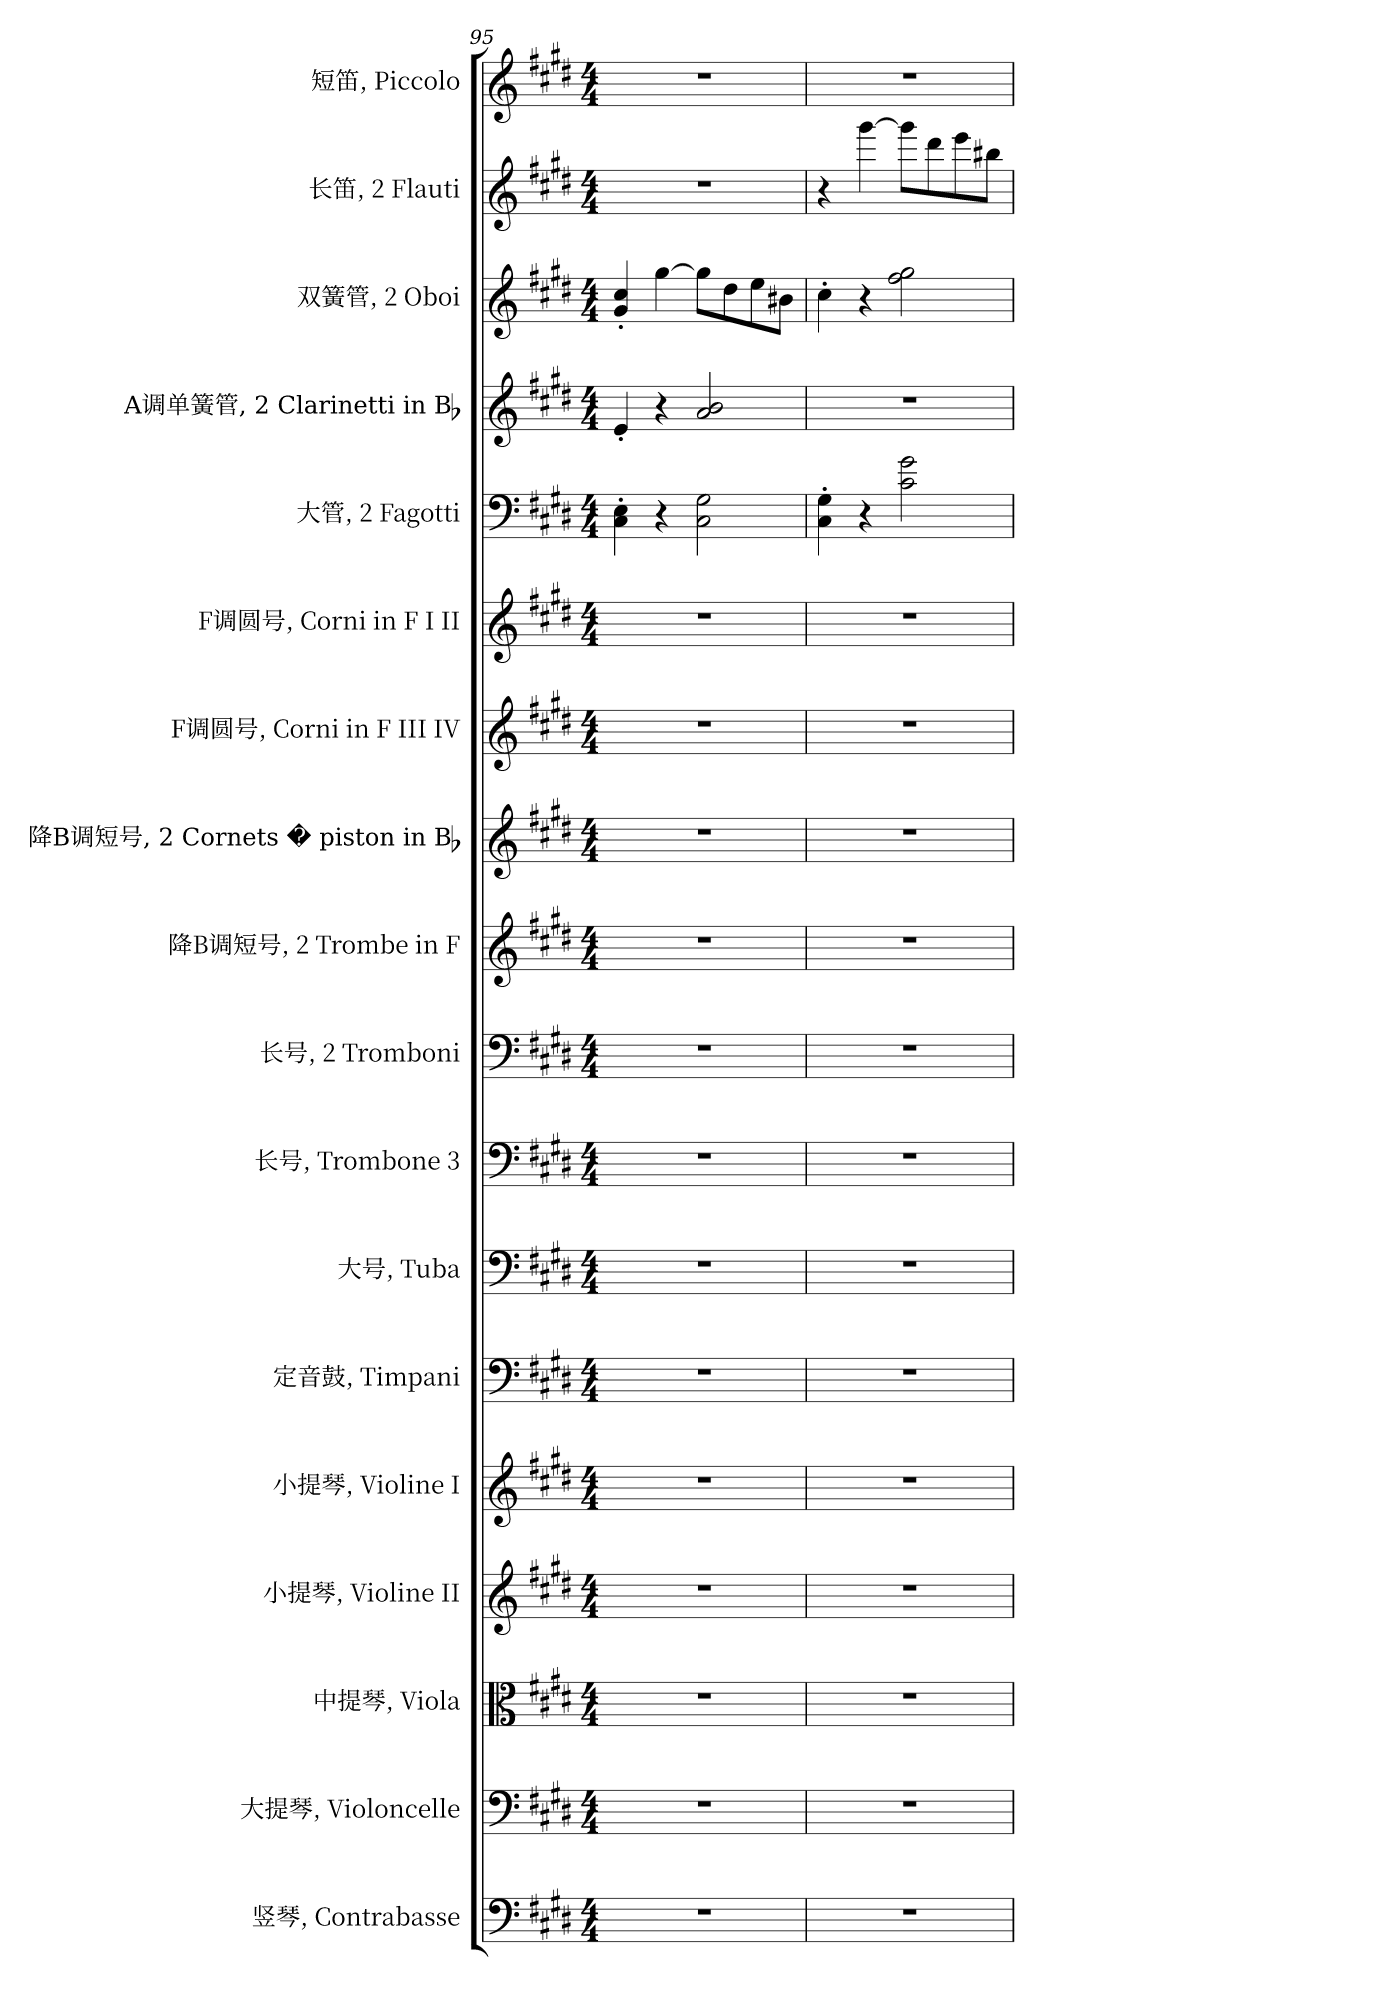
**kern	**kern	**kern	**kern	**kern	**kern	**kern	**kern	**kern	**kern	**kern	**kern	**kern	**kern	**kern	**kern	**kern	**kern
*part18	*part17	*part16	*part15	*part14	*part13	*part12	*part11	*part10	*part9	*part8	*part7	*part6	*part5	*part4	*part3	*part2	*part1
*staff18	*staff17	*staff16	*staff15	*staff14	*staff13	*staff12	*staff11	*staff10	*staff9	*staff8	*staff7	*staff6	*staff5	*staff4	*staff3	*staff2	*staff1
*I"竖琴, Contrabasse	*I"大提琴, Violoncelle	*I"中提琴, Viola	*I"小提琴, Violine II	*I"小提琴, Violine I	*I"定音鼓, Timpani	*I"大号, Tuba	*I"长号, Trombone 3	*I"长号, 2 Tromboni	*I"降B调短号, 2 Trombe in F	*I"降B调短号, 2 Cornets � piston in Bb	*I"F调圆号, Corni in F III IV	*I"F调圆号, Corni in F I II	*I"大管, 2 Fagotti	*I"A调单簧管, 2 Clarinetti in Bb	*I"双簧管, 2 Oboi	*I"长笛, 2 Flauti	*I"短笛, Piccolo
*	*I'Vc.	*I'Vla.	*I'Vln.	*I'Vln.	*I'Timp.	*I'Tba.	*I'Tbn.	*I'Tbn.	*	*I'B♭ Cnt.	*	*	*	*I'A Cl.	*I'Ob.	*I'Fl.	*I'Picc.
*clefF4	*clefF4	*clefC3	*clefG2	*clefG2	*clefF4	*clefF4	*clefF4	*clefF4	*clefG2	*clefG2	*clefG2	*clefG2	*clefF4	*clefG2	*clefG2	*clefG2	*clefG2
*	*	*	*	*	*	*	*	*	*ITrd1c2	*ITrd1c2	*ITrd4c7	*ITrd4c7	*	*ITrd2c3	*	*	*ITrd-7c-12
*k[f#c#g#d#]	*k[f#c#g#d#]	*k[f#c#g#d#]	*k[f#c#g#d#]	*k[f#c#g#d#]	*k[f#c#g#d#]	*k[f#c#g#d#]	*k[f#c#g#d#]	*k[f#c#g#d#]	*k[f#c#]	*k[f#c#]	*k[f#c#g#]	*k[f#c#g#]	*k[f#c#g#d#]	*k[f#c#g#d#a#e#b#]	*k[f#c#g#d#]	*k[f#c#g#d#]	*k[f#c#g#d#]
*M4/4	*M4/4	*M4/4	*M4/4	*M4/4	*M4/4	*M4/4	*M4/4	*M4/4	*M4/4	*M4/4	*M4/4	*M4/4	*M4/4	*M4/4	*M4/4	*M4/4	*M4/4
*MM68	*MM68	*MM68	*MM68	*MM68	*MM68	*MM68	*MM68	*MM68	*MM68	*MM68	*MM68	*MM68	*MM68	*MM68	*MM68	*MM68	*MM68
=95	=95	=95	=95	=95	=95	=95	=95	=95	=95	=95	=95	=95	=95	=95	=95	=95	=95
1r	1r	1r	1r	1r	1r	1r	1r	1r	1r	1r	1r	1r	4C#\' 4E\'	4c#'/	4g#/' 4cc#/'	1r	1r
.	.	.	.	.	.	.	.	.	.	.	.	.	4r	4r	[4gg#\	.	.
.	.	.	.	.	.	.	.	.	.	.	.	.	2C#\ 2G#\	2f#/ 2g#/	8gg#\L]	.	.
.	.	.	.	.	.	.	.	.	.	.	.	.	.	.	8dd#\	.	.
.	.	.	.	.	.	.	.	.	.	.	.	.	.	.	8ee\	.	.
.	.	.	.	.	.	.	.	.	.	.	.	.	.	.	8b#X\J	.	.
!!LO:PB:g=z
=96	=96	=96	=96	=96	=96	=96	=96	=96	=96	=96	=96	=96	=96	=96	=96	=96	=96
*	*	*	*	*	*	*	*	*	*	*	*	*	*	*	*	*	*MM64
1r	1r	1r	1r	1r	1r	1r	1r	1r	1r	1r	1r	1r	4C#\' 4G#\'	1r	4cc#'\	4r	1r
.	.	.	.	.	.	.	.	.	.	.	.	.	4r	.	4r	[4ggg#\	.
.	.	.	.	.	.	.	.	.	.	.	.	.	2c#\ 2g#\	.	2ff#\ 2gg#\	8ggg#\L]	.
.	.	.	.	.	.	.	.	.	.	.	.	.	.	.	.	8ddd#\	.
.	.	.	.	.	.	.	.	.	.	.	.	.	.	.	.	8eee\	.
.	.	.	.	.	.	.	.	.	.	.	.	.	.	.	.	8bb#X\J	.
=	=	=	=	=	=	=	=	=	=	=	=	=	=	=	=	=	=
*-	*-	*-	*-	*-	*-	*-	*-	*-	*-	*-	*-	*-	*-	*-	*-	*-	*-
